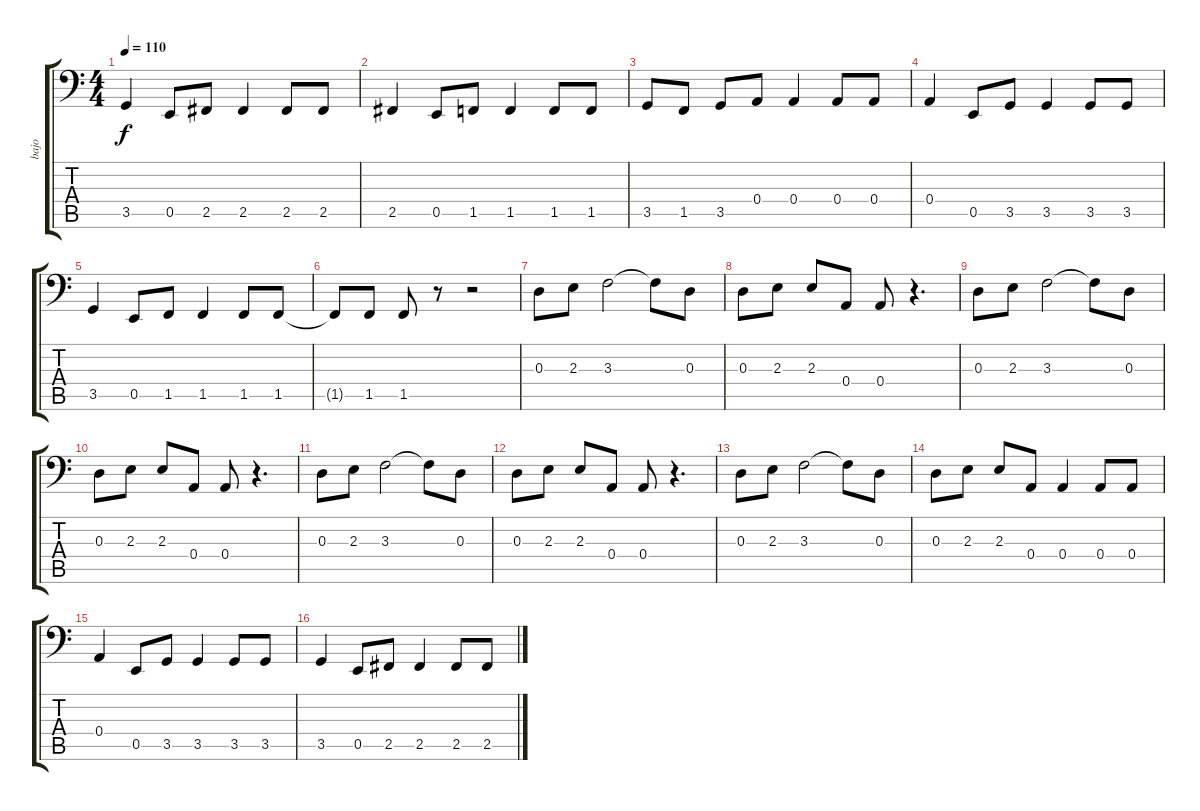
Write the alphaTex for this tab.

\track ("bajo" "bajo") {instrument electricbassfinger}
\staff {score tabs}
\tuning (C3 G2 D2 A1 E1 B0) {hide}
\ts (4 4)
\tempo 110
\clef f4
\ks c
3.5.4{dy f} 0.5.8 2.5.8 2.5.4 2.5.8 2.5.8 |
2.5.4 0.5.8 1.5.8 1.5.4 1.5.8 1.5.8 |
3.5.8 1.5.8 3.5.8 0.4.8 0.4.4 0.4.8 0.4.8 |
0.4.4 0.5.8 3.5.8 3.5.4 3.5.8 3.5.8 |
3.5.4 0.5.8 1.5.8 1.5.4 1.5.8 1.5.8 |
1.5{t}.8 1.5.8 1.5.8 r.8 r.2 |
0.3.8 2.3.8 3.3.2 3.3{t}.8 0.3.8 |
0.3.8 2.3.8 2.3.8 0.4.8 0.4.8 r.4{d} |
0.3.8 2.3.8 3.3.2 3.3{t}.8 0.3.8 |
0.3.8 2.3.8 2.3.8 0.4.8 0.4.8 r.4{d} |
0.3.8 2.3.8 3.3.2 3.3{t}.8 0.3.8 |
0.3.8 2.3.8 2.3.8 0.4.8 0.4.8 r.4{d} |
0.3.8 2.3.8 3.3.2 3.3{t}.8 0.3.8 |
0.3.8 2.3.8 2.3.8 0.4.8 0.4.4 0.4.8 0.4.8 |
0.4.4 0.5.8 3.5.8 3.5.4 3.5.8 3.5.8 |
3.5.4 0.5.8 2.5.8 2.5.4 2.5.8 2.5.8
